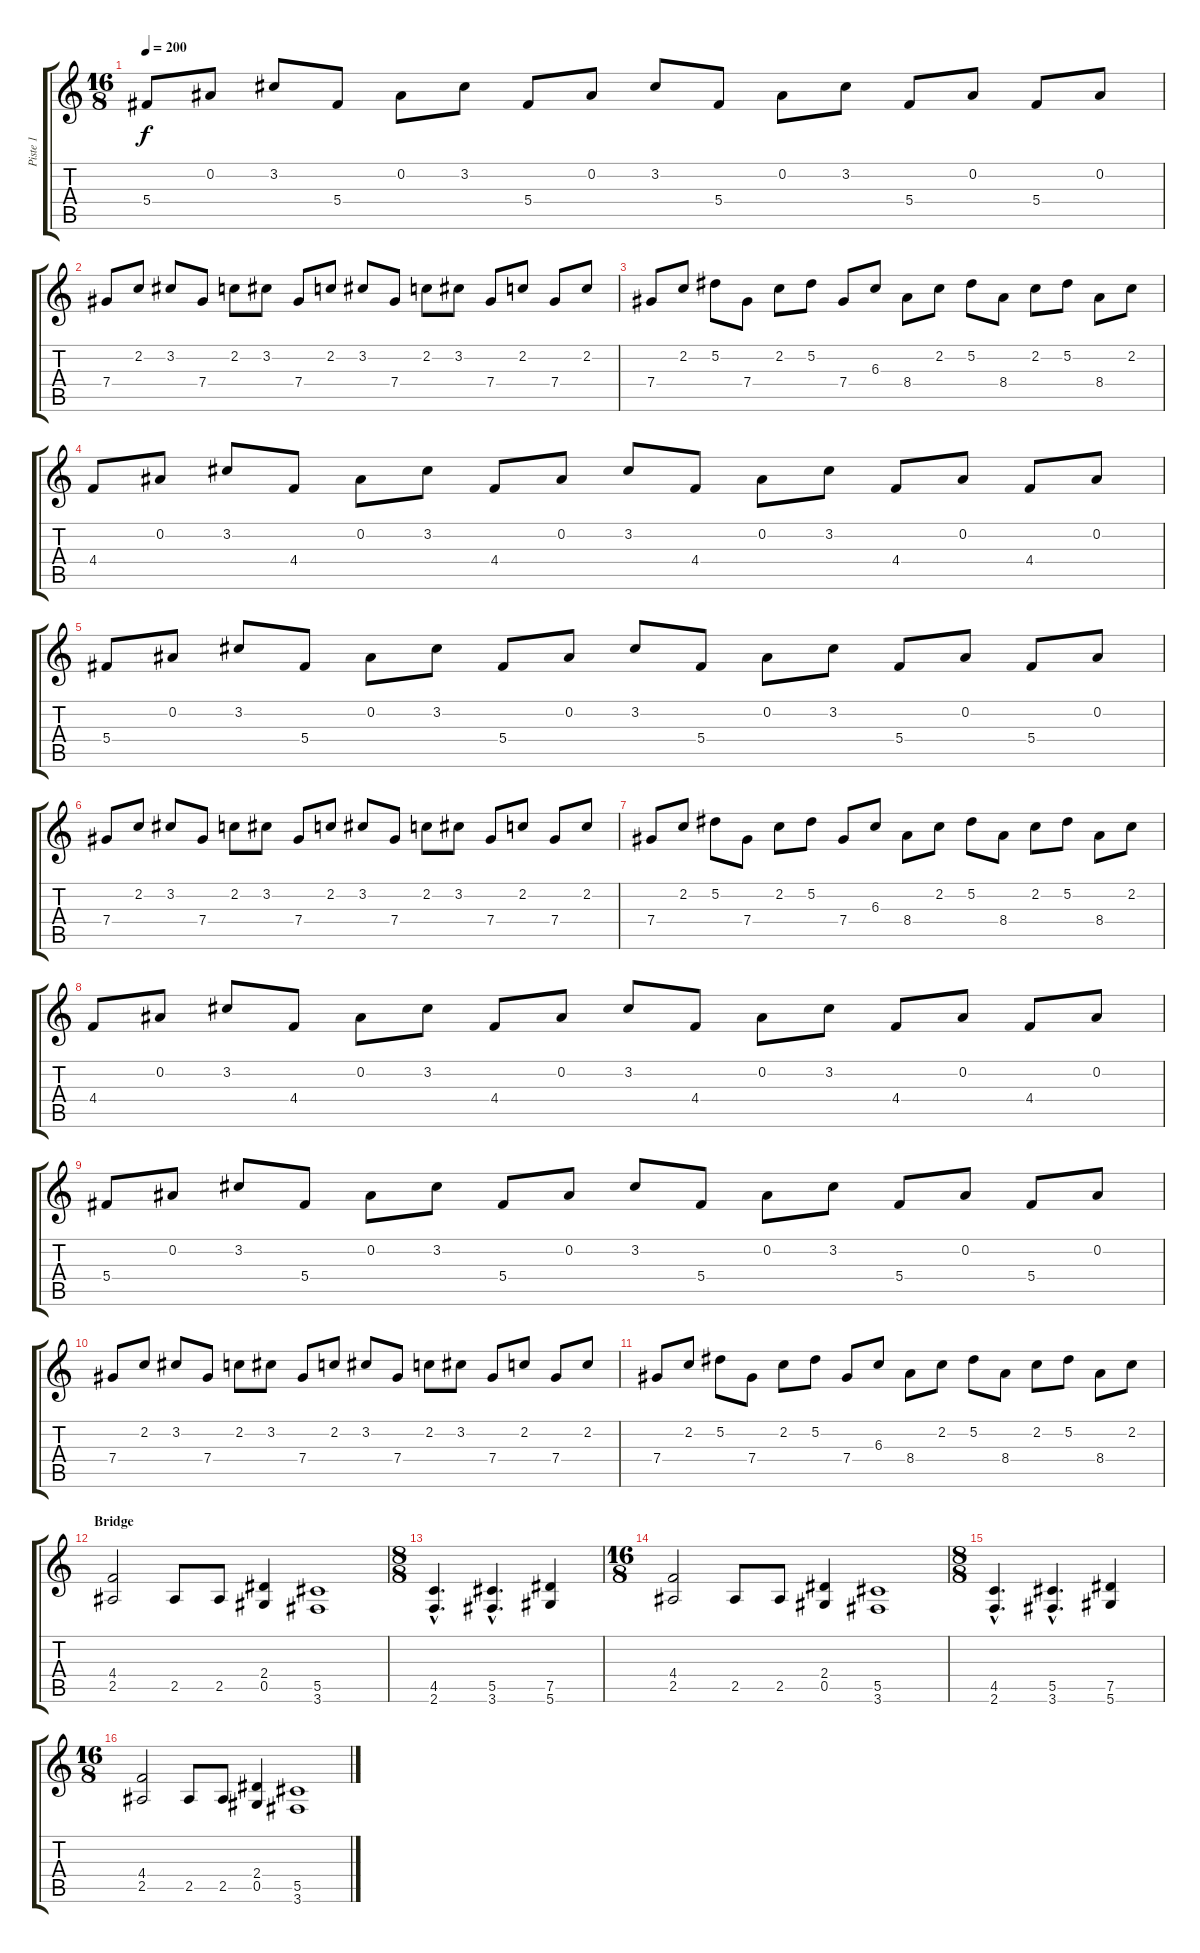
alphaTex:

\track ("Piste 1" "Piste 1") {instrument distortionguitar}
\staff {score tabs}
\tuning (Eb4 Bb3 Gb3 Db3 Ab2 Eb2) {hide}
\ts (16 8)
\tempo 200
\clef g2
\ks c
5.4.8{dy f} 0.2.8 3.2.8 5.4.8 0.2.8 3.2.8 5.4.8 0.2.8 3.2.8 5.4.8 0.2.8 3.2.8 5.4.8 0.2.8 5.4.8 0.2.8 |
7.4.8 2.2.8 3.2.8 7.4.8 2.2.8 3.2.8 7.4.8 2.2.8 3.2.8 7.4.8 2.2.8 3.2.8 7.4.8 2.2.8 7.4.8 2.2.8 |
7.4.8 2.2.8 5.2.8 7.4.8 2.2.8 5.2.8 7.4.8 6.3.8 8.4.8 2.2.8 5.2.8 8.4.8 2.2.8 5.2.8 8.4.8 2.2.8 |
4.4.8 0.2.8 3.2.8 4.4.8 0.2.8 3.2.8 4.4.8 0.2.8 3.2.8 4.4.8 0.2.8 3.2.8 4.4.8 0.2.8 4.4.8 0.2.8 |
5.4.8 0.2.8 3.2.8 5.4.8 0.2.8 3.2.8 5.4.8 0.2.8 3.2.8 5.4.8 0.2.8 3.2.8 5.4.8 0.2.8 5.4.8 0.2.8 |
7.4.8 2.2.8 3.2.8 7.4.8 2.2.8 3.2.8 7.4.8 2.2.8 3.2.8 7.4.8 2.2.8 3.2.8 7.4.8 2.2.8 7.4.8 2.2.8 |
7.4.8 2.2.8 5.2.8 7.4.8 2.2.8 5.2.8 7.4.8 6.3.8 8.4.8 2.2.8 5.2.8 8.4.8 2.2.8 5.2.8 8.4.8 2.2.8 |
4.4.8 0.2.8 3.2.8 4.4.8 0.2.8 3.2.8 4.4.8 0.2.8 3.2.8 4.4.8 0.2.8 3.2.8 4.4.8 0.2.8 4.4.8 0.2.8 |
5.4.8 0.2.8 3.2.8 5.4.8 0.2.8 3.2.8 5.4.8 0.2.8 3.2.8 5.4.8 0.2.8 3.2.8 5.4.8 0.2.8 5.4.8 0.2.8 |
7.4.8 2.2.8 3.2.8 7.4.8 2.2.8 3.2.8 7.4.8 2.2.8 3.2.8 7.4.8 2.2.8 3.2.8 7.4.8 2.2.8 7.4.8 2.2.8 |
7.4.8 2.2.8 5.2.8 7.4.8 2.2.8 5.2.8 7.4.8 6.3.8 8.4.8 2.2.8 5.2.8 8.4.8 2.2.8 5.2.8 8.4.8 2.2.8 |
\section ("" "Bridge")
(4.4 2.5).2 2.5.8 2.5.8 (2.4 0.5).4 (5.5 3.6).1 |
\ts (8 8)
(4.5{hac} 2.6{hac}).4{d} (5.5{hac} 3.6{hac}).4{d} (7.5 5.6).4 |
\ts (16 8)
(4.4 2.5).2 2.5.8 2.5.8 (2.4 0.5).4 (5.5 3.6).1 |
\ts (8 8)
(4.5{hac} 2.6{hac}).4{d} (5.5{hac} 3.6{hac}).4{d} (7.5 5.6).4 |
\ts (16 8)
(4.4 2.5).2 2.5.8 2.5.8 (2.4 0.5).4 (5.5 3.6).1
